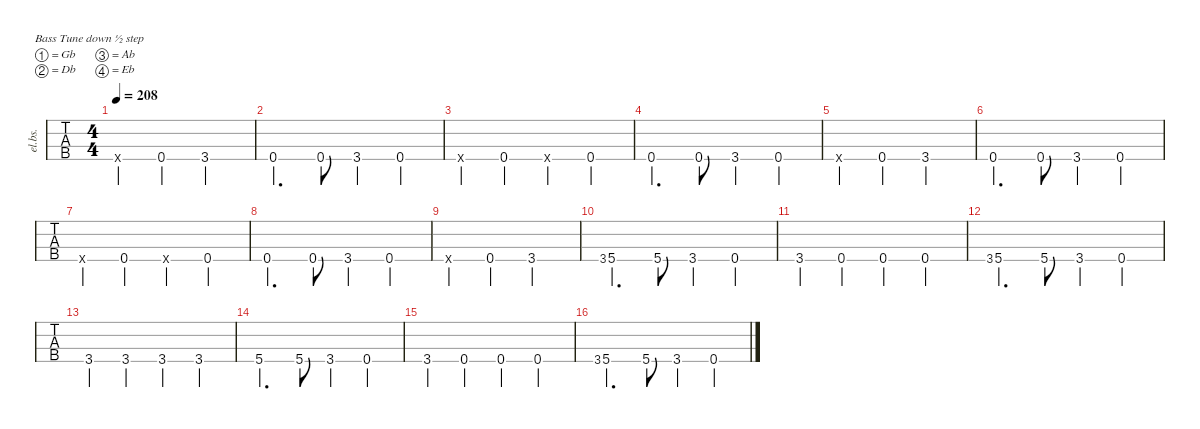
\defaultSystemsLayout 4
\hideDynamics
\bracketExtendMode nobrackets
\otherSystemsTrackNameOrientation horizontal
\track ("Bass" "el.bs.") {multiBarRest instrument electricbassfinger}
\staff {tabs}
\tuning (Gb2 Db2 Ab1 Eb1)
\ts (4 4)
\tempo 208
\clef f4
\ks c
0.4{x acc #}.4{dy f} 0.4{acc #}.4 3.4{acc #}.2 |
0.4{acc #}.4{d} 0.4{acc #}.8 3.4{acc #}.4 0.4{acc #}.4 |
0.4{x acc #}.4 0.4{acc #}.4 0.4{x acc #}.4 0.4{acc #}.4 |
0.4{acc #}.4{d} 0.4{acc #}.8 3.4{acc #}.4 0.4{acc #}.4 |
0.4{x acc #}.4 0.4{acc #}.4 3.4{acc #}.2 |
0.4{acc #}.4{d} 0.4{acc #}.8 3.4{acc #}.4 0.4{acc #}.4 |
0.4{x acc #}.4 0.4{acc #}.4 0.4{x acc #}.4 0.4{acc #}.4 |
0.4{acc #}.4{d} 0.4{acc #}.8 3.4{acc #}.4 0.4{acc #}.4 |
0.4{x acc #}.4 0.4{acc #}.4 3.4{acc #}.2 |
3.4{acc #}.8{gr} 5.4{acc #}.4{d} 5.4{acc #}.8 3.4{acc #}.4 0.4{acc #}.4 |
3.4{acc #}.4 0.4{acc #}.4 0.4{acc #}.4 0.4{acc #}.4 |
3.4{acc #}.8{gr} 5.4{acc #}.4{d} 5.4{acc #}.8 3.4{acc #}.4 0.4{acc #}.4 |
3.4{acc #}.4 3.4{acc #}.4 3.4{acc #}.4 3.4{acc #}.4 |
5.4{acc #}.4{d} 5.4{acc #}.8 3.4{acc #}.4 0.4{acc #}.4 |
3.4{acc #}.4 0.4{acc #}.4 0.4{acc #}.4 0.4{acc #}.4 |
3.4{acc #}.8{gr} 5.4{acc #}.4{d} 5.4{acc #}.8 3.4{acc #}.4 0.4{acc #}.4
